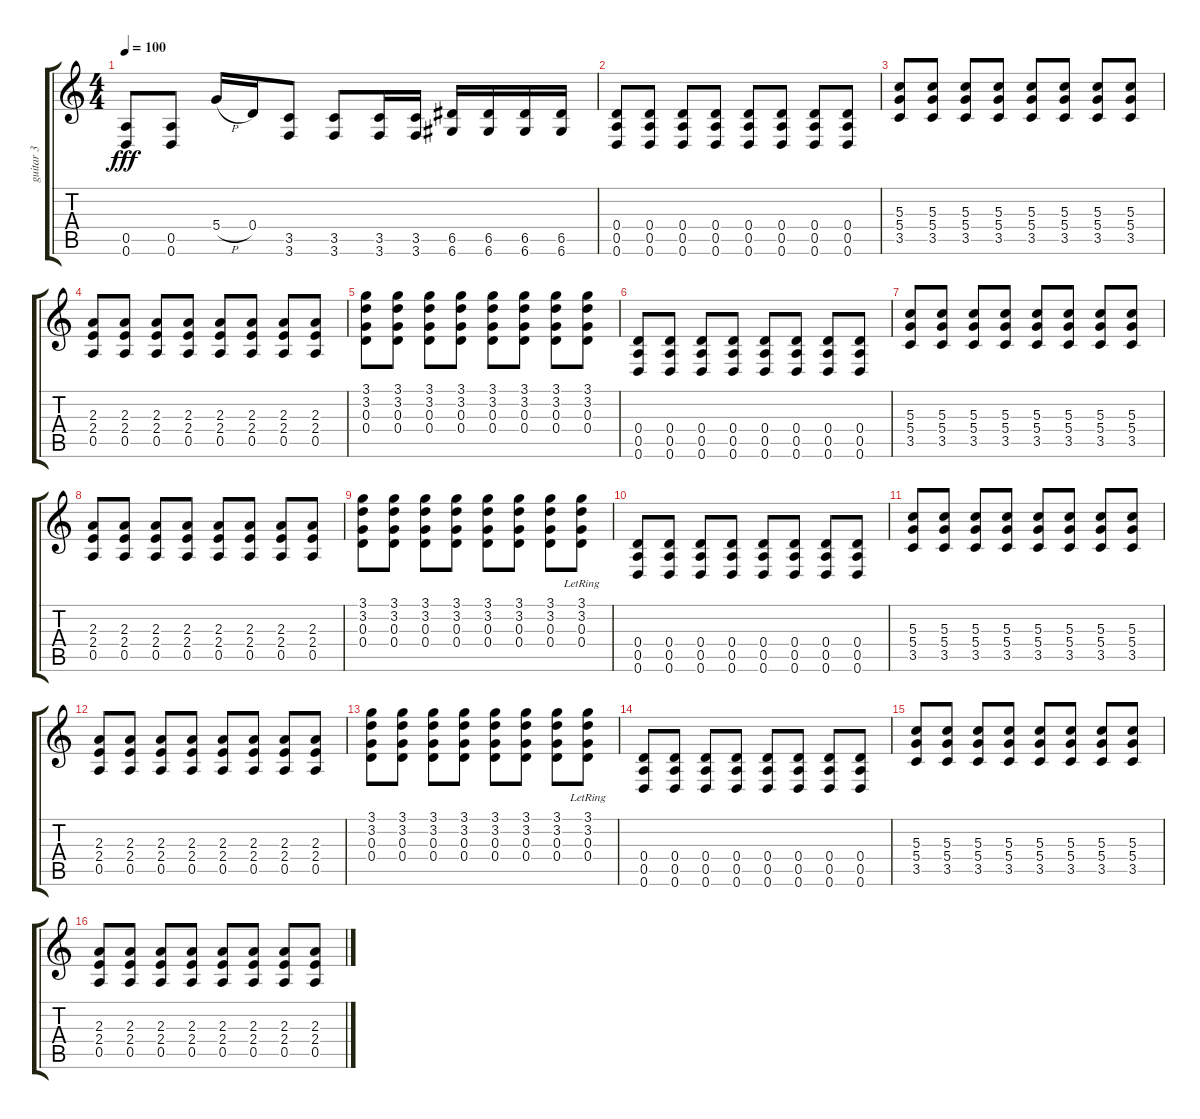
\track ("guitar 3" "guitar 3") {instrument distortionguitar}
\staff {score tabs}
\tuning (E4 B3 G3 D3 A2 D2) {hide}
\ts (4 4)
\tempo 100
\clef g2
\ks c
(0.5 0.6).8{dy fff volume 16 instrument distortionguitar} (0.5 0.6).8 5.4{h}.16 0.4.16 (3.5 3.6).8 (3.5 3.6).8 (3.5 3.6).16 (3.5 3.6).16 (6.5 6.6).16 (6.5 6.6).16 (6.5 6.6).16 (6.5 6.6).16 |
(0.4 0.5 0.6).8{volume 10 instrument distortionguitar} (0.4 0.5 0.6).8 (0.4 0.5 0.6).8 (0.4 0.5 0.6).8 (0.4 0.5 0.6).8 (0.4 0.5 0.6).8 (0.4 0.5 0.6).8 (0.4 0.5 0.6).8 |
(5.3 5.4 3.5).8 (5.3 5.4 3.5).8 (5.3 5.4 3.5).8 (5.3 5.4 3.5).8 (5.3 5.4 3.5).8 (5.3 5.4 3.5).8 (5.3 5.4 3.5).8 (5.3 5.4 3.5).8 |
(2.3 2.4 0.5).8 (2.3 2.4 0.5).8 (2.3 2.4 0.5).8 (2.3 2.4 0.5).8 (2.3 2.4 0.5).8 (2.3 2.4 0.5).8 (2.3 2.4 0.5).8 (2.3 2.4 0.5).8 |
(3.1 3.2 0.3 0.4).8 (3.1 3.2 0.3 0.4).8 (3.1 3.2 0.3 0.4).8 (3.1 3.2 0.3 0.4).8 (3.1 3.2 0.3 0.4).8 (3.1 3.2 0.3 0.4).8 (3.1 3.2 0.3 0.4).8 (3.1 3.2 0.3 0.4).8 |
(0.4 0.5 0.6).8 (0.4 0.5 0.6).8 (0.4 0.5 0.6).8 (0.4 0.5 0.6).8 (0.4 0.5 0.6).8 (0.4 0.5 0.6).8 (0.4 0.5 0.6).8 (0.4 0.5 0.6).8 |
(5.3 5.4 3.5).8 (5.3 5.4 3.5).8 (5.3 5.4 3.5).8 (5.3 5.4 3.5).8 (5.3 5.4 3.5).8 (5.3 5.4 3.5).8 (5.3 5.4 3.5).8 (5.3 5.4 3.5).8 |
(2.3 2.4 0.5).8 (2.3 2.4 0.5).8 (2.3 2.4 0.5).8 (2.3 2.4 0.5).8 (2.3 2.4 0.5).8 (2.3 2.4 0.5).8 (2.3 2.4 0.5).8 (2.3 2.4 0.5).8 |
(3.1 3.2 0.3 0.4).8 (3.1 3.2 0.3 0.4).8 (3.1 3.2 0.3 0.4).8 (3.1 3.2 0.3 0.4).8 (3.1 3.2 0.3 0.4).8 (3.1 3.2 0.3 0.4).8 (3.1 3.2 0.3 0.4).8 (3.1{lr} 3.2{lr} 0.3{lr} 0.4{lr}).8 |
(0.4 0.5 0.6).8 (0.4 0.5 0.6).8 (0.4 0.5 0.6).8 (0.4 0.5 0.6).8 (0.4 0.5 0.6).8 (0.4 0.5 0.6).8 (0.4 0.5 0.6).8 (0.4 0.5 0.6).8 |
(5.3 5.4 3.5).8 (5.3 5.4 3.5).8 (5.3 5.4 3.5).8 (5.3 5.4 3.5).8 (5.3 5.4 3.5).8 (5.3 5.4 3.5).8 (5.3 5.4 3.5).8 (5.3 5.4 3.5).8 |
(2.3 2.4 0.5).8 (2.3 2.4 0.5).8 (2.3 2.4 0.5).8 (2.3 2.4 0.5).8 (2.3 2.4 0.5).8 (2.3 2.4 0.5).8 (2.3 2.4 0.5).8 (2.3 2.4 0.5).8 |
(3.1 3.2 0.3 0.4).8 (3.1 3.2 0.3 0.4).8 (3.1 3.2 0.3 0.4).8 (3.1 3.2 0.3 0.4).8 (3.1 3.2 0.3 0.4).8 (3.1 3.2 0.3 0.4).8 (3.1 3.2 0.3 0.4).8 (3.1{lr} 3.2{lr} 0.3{lr} 0.4{lr}).8 |
(0.4 0.5 0.6).8 (0.4 0.5 0.6).8 (0.4 0.5 0.6).8 (0.4 0.5 0.6).8 (0.4 0.5 0.6).8 (0.4 0.5 0.6).8 (0.4 0.5 0.6).8 (0.4 0.5 0.6).8 |
(5.3 5.4 3.5).8 (5.3 5.4 3.5).8 (5.3 5.4 3.5).8 (5.3 5.4 3.5).8 (5.3 5.4 3.5).8 (5.3 5.4 3.5).8 (5.3 5.4 3.5).8 (5.3 5.4 3.5).8 |
(2.3 2.4 0.5).8 (2.3 2.4 0.5).8 (2.3 2.4 0.5).8 (2.3 2.4 0.5).8 (2.3 2.4 0.5).8 (2.3 2.4 0.5).8 (2.3 2.4 0.5).8 (2.3 2.4 0.5).8
